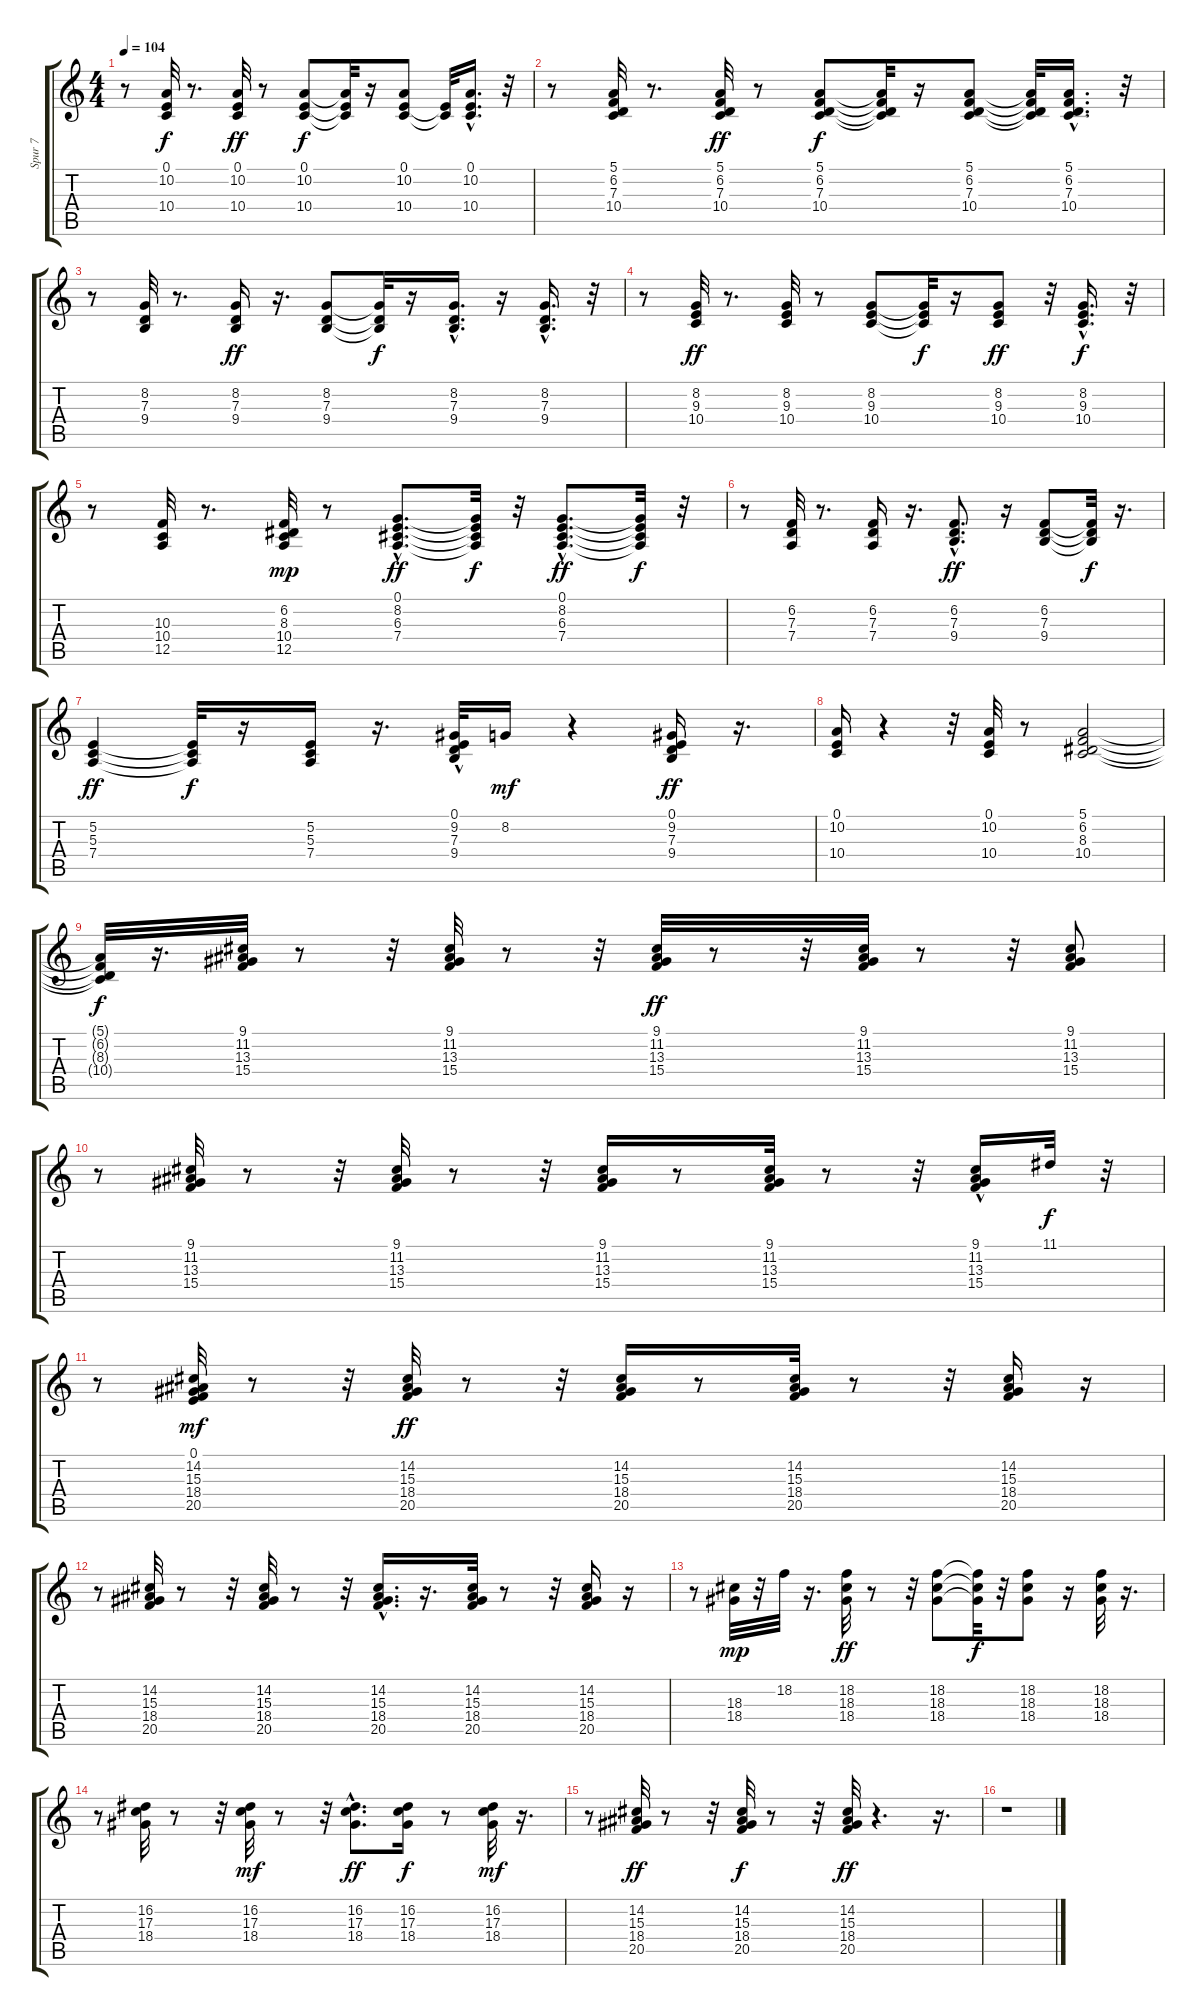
\track ("Spur 7" "Spur 7") {instrument acousticgrandpiano}
\staff {score tabs}
\tuning (E4 B3 G3 D3 A2 E2) {hide}
\ts (4 4)
\tempo 104
\clef g2
\ks c
r.8{dy ff} (0.1 10.2 10.4).32{dy f} r.8{d} (0.1 10.2 10.4).32{dy ff} r.8 (0.1 10.2 10.4).8{dy f} (0.1{t} 10.2{t} 10.4{t}).32 r.16 (0.1 10.2 10.4).8 (0.1{t} 10.4{t}).32 (0.1{hac} 10.2{hac} 10.4).16{d} r.32 |
r.8 (5.1 6.2 7.3 10.4).32 r.8{d} (5.1 6.2 7.3 10.4).32{dy ff} r.8 (5.1 6.2 7.3 10.4).8{dy f} (5.1{t} 6.2{t} 7.3{t} 10.4{t}).32 r.16 (5.1 6.2 7.3 10.4).8 (5.1{t} 6.2{t} 7.3{t} 10.4{t}).32 (5.1 6.2{hac} 7.3{hac} 10.4{hac}).16{d} r.32 |
r.8 (8.2 7.3 9.4).32 r.8{d} (8.2 7.3 9.4).16{dy ff} r.16{d} (8.2 7.3 9.4).8 (8.2{t} 7.3{t} 9.4{t}).32{dy f} r.16 (8.2 7.3{hac} 9.4).16{d} r.16 (8.2{hac} 7.3 9.4).16{d} r.32 |
r.8 (8.2 9.3 10.4).32{dy ff} r.8{d} (8.2 9.3 10.4).32 r.8 (8.2 9.3 10.4).8 (8.2{t} 9.3{t} 10.4{t}).32{dy f} r.16 (8.2 9.3 10.4).8{dy ff} r.32 (8.2{hac} 9.3{hac} 10.4{hac}).16{d dy f} r.32 |
r.8 (10.3 10.4 12.5).32 r.8{d} (6.2 8.3 10.4 12.5).32{dy mp} r.8 (0.1{hac} 8.2{hac} 6.3{hac} 7.4{hac}).8{d dy ff} (0.1{t} 8.2{t} 6.3{t} 7.4{t}).32{dy f} r.32 (0.1{hac} 8.2{hac} 6.3{hac} 7.4{hac}).8{d dy ff} (0.1{t} 8.2{t} 6.3{t} 7.4{t}).32{dy f} r.32 |
r.8 (6.2 7.3 7.4).32 r.8{d} (6.2 7.3 7.4).16 r.16{d} (6.2{hac} 7.3{hac} 9.4{hac}).8{d dy ff} r.16 (6.2 7.3 9.4).8 (6.2{t} 7.3{t} 9.4{t}).32{dy f} r.16{d} |
(5.2 5.3 7.4).4{dy ff} (5.2{t} 5.3{t} 7.4{t}).32{dy f} r.16 (5.2 5.3 7.4).16 r.16{d} (0.1{hac} 9.2 7.3 9.4).32 8.2.16{dy mf} r.4 (0.1 9.2 7.3 9.4).16{dy ff} r.16{d} |
(0.1 10.2 10.4).16 r.4 r.32 (0.1 10.2 10.4).32 r.8 (5.1 6.2 8.3 10.4).2 |
(5.1{t} 6.2{t} 8.3{t} 10.4{t}).32{dy f} r.16{d} (9.1 11.2 13.3 15.4).32 r.8 r.32 (9.1 11.2 13.3 15.4).32 r.8 r.32 (9.1 11.2 13.3 15.4).32{dy ff} r.8 r.32 (9.1 11.2 13.3 15.4).32 r.8 r.32 (9.1 11.2 13.3 15.4).8 |
r.8 (9.1 11.2 13.3 15.4).32 r.8 r.32 (9.1 11.2 13.3 15.4).32 r.8 r.32 (9.1 11.2 13.3 15.4).16 r.8 (9.1 11.2 13.3 15.4).32 r.8 r.32 (9.1{hac} 11.2 13.3{hac} 15.4{hac}).16 11.1.32{dy f} r.32 |
r.8 (0.1 14.2 15.3 18.4 20.5).32{dy mf} r.8 r.32 (14.2 15.3 18.4 20.5).32{dy ff} r.8 r.32 (14.2 15.3 18.4 20.5).16 r.8 (14.2 15.3 18.4 20.5).32 r.8 r.32 (14.2 15.3 18.4 20.5).16 r.16 |
r.8 (14.2 15.3 18.4 20.5).32 r.8 r.32 (14.2 15.3 18.4 20.5).32 r.8 r.32 (14.2{hac} 15.3{hac} 18.4{hac} 20.5{hac}).16{d} r.16{d} (14.2 15.3 18.4 20.5).32 r.8 r.32 (14.2 15.3 18.4 20.5).16 r.16 |
r.8 (18.3 18.4).32{dy mp} r.32 18.2.32 r.16{d} (18.2 18.3 18.4).32{dy ff} r.8 r.32 (18.2 18.3 18.4).8 (18.2{t} 18.3{t} 18.4{t}).32{dy f} r.32 (18.2 18.3 18.4).8 r.16 (18.2 18.3 18.4).32 r.16{d} |
r.8 (16.2 17.3 18.4).32 r.8 r.32 (16.2 17.3 18.4).32{dy mf} r.8 r.32 (16.2{hac} 17.3 18.4{hac}).8{d dy ff} (16.2 17.3 18.4).16{dy f} r.8 (16.2 17.3 18.4).32{dy mf} r.16{d} |
r.8 (14.2 15.3 18.4 20.5).32{dy ff} r.8 r.32 (14.2 15.3 18.4 20.5).32{dy f} r.8 r.32 (14.2 15.3 18.4 20.5).32{dy ff} r.4{d} r.16{d} |
r.1
